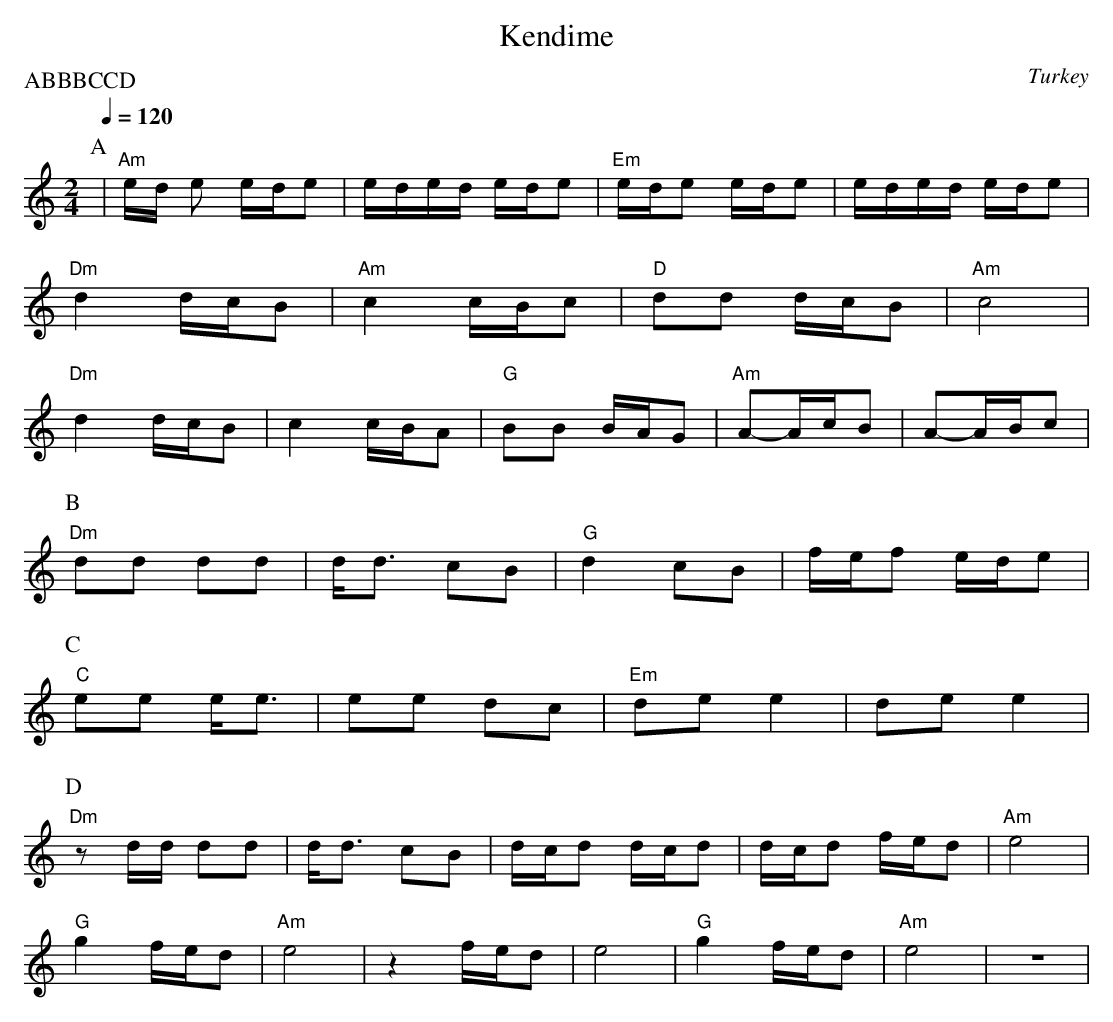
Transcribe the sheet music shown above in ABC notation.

X:1
T: Kendime
O: Turkey
M: 2/4
L: 1/8
Q: 1/4=120
P:ABBBCCD
K: C
P:A
|"Am" e/d/ e e/d/e |e/d/e/d/ e/d/e|"Em" e/d/e e/d/e | e/d/e/d/ e/d/e|
"Dm" d2 d/c/B|"Am" c2 c/B/c|"D"  dd d/c/B |"Am" c4|
"Dm" d2 d/c/B| c2 c/B/A|"G" BB B/A/G|"Am" A-A/c/B| A-A/B/c|
P:B
 "Dm" dd dd| d<d cB|"G" d2 cB |f/e/f e/d/e |
P:C
"C" ee e<e| ee dc|"Em" de e2| de e2|
P:D
"Dm" z d/d/ dd| d<d cB|d/c/d d/c/d | d/c/d f/e/d |"Am" e4|
"G" g2 f/e/d |"Am" e4 | z2 f/e/d | e4 |"G"  g2 f/e/d |"Am" e4| z4|
